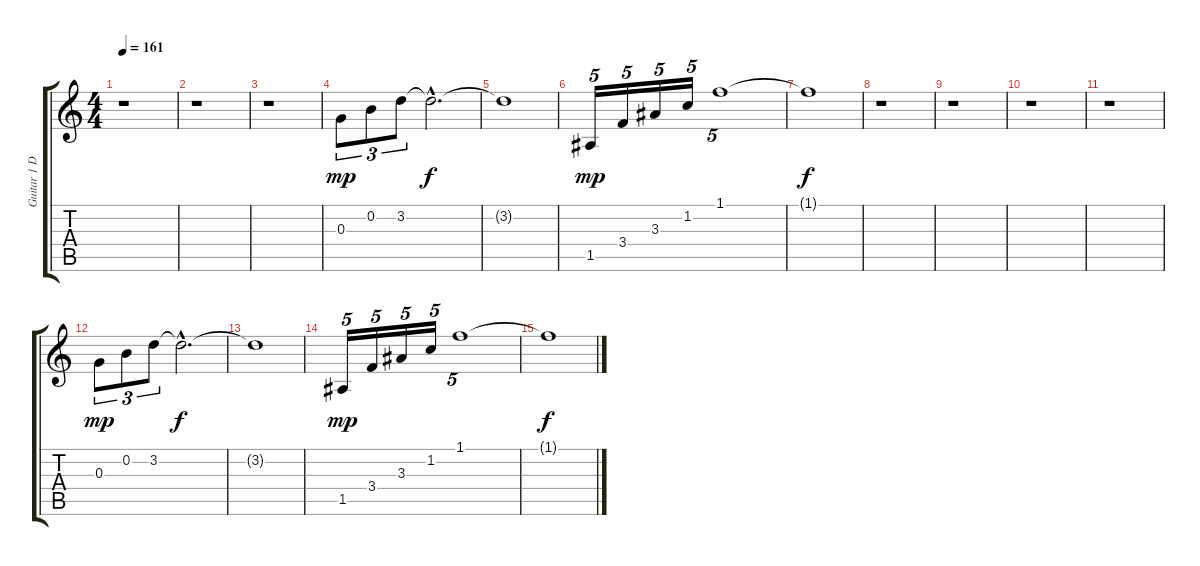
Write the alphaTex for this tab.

\track ("Guitar 1 Drop D" "Guitar 1 D") {instrument electricguitarclean}
\staff {score tabs}
\tuning (E4 B3 G3 D3 A2 D2) {hide}
\ts (4 4)
\tempo 161
\clef g2
\ks c
r.1{dy f} |
r.1 |
r.1 |
0.3.8{tu (3 2) dy mp} 0.2.8{tu (3 2)} 3.2.8{tu (3 2)} 3.2{hac t}.2{d dy f} |
3.2{t}.1 |
1.5.16{tu (5 4) dy mp} 3.4.16{tu (5 4)} 3.3.16{tu (5 4)} 1.2.16{tu (5 4)} 1.1.1{tu (5 4)} |
1.1{t}.1{dy f} |
r.1 |
r.1 |
r.1 |
r.1 |
0.3.8{tu (3 2) dy mp} 0.2.8{tu (3 2)} 3.2.8{tu (3 2)} 3.2{hac t}.2{d dy f} |
3.2{t}.1 |
1.5.16{tu (5 4) dy mp} 3.4.16{tu (5 4)} 3.3.16{tu (5 4)} 1.2.16{tu (5 4)} 1.1.1{tu (5 4)} |
1.1{t}.1{dy f}
